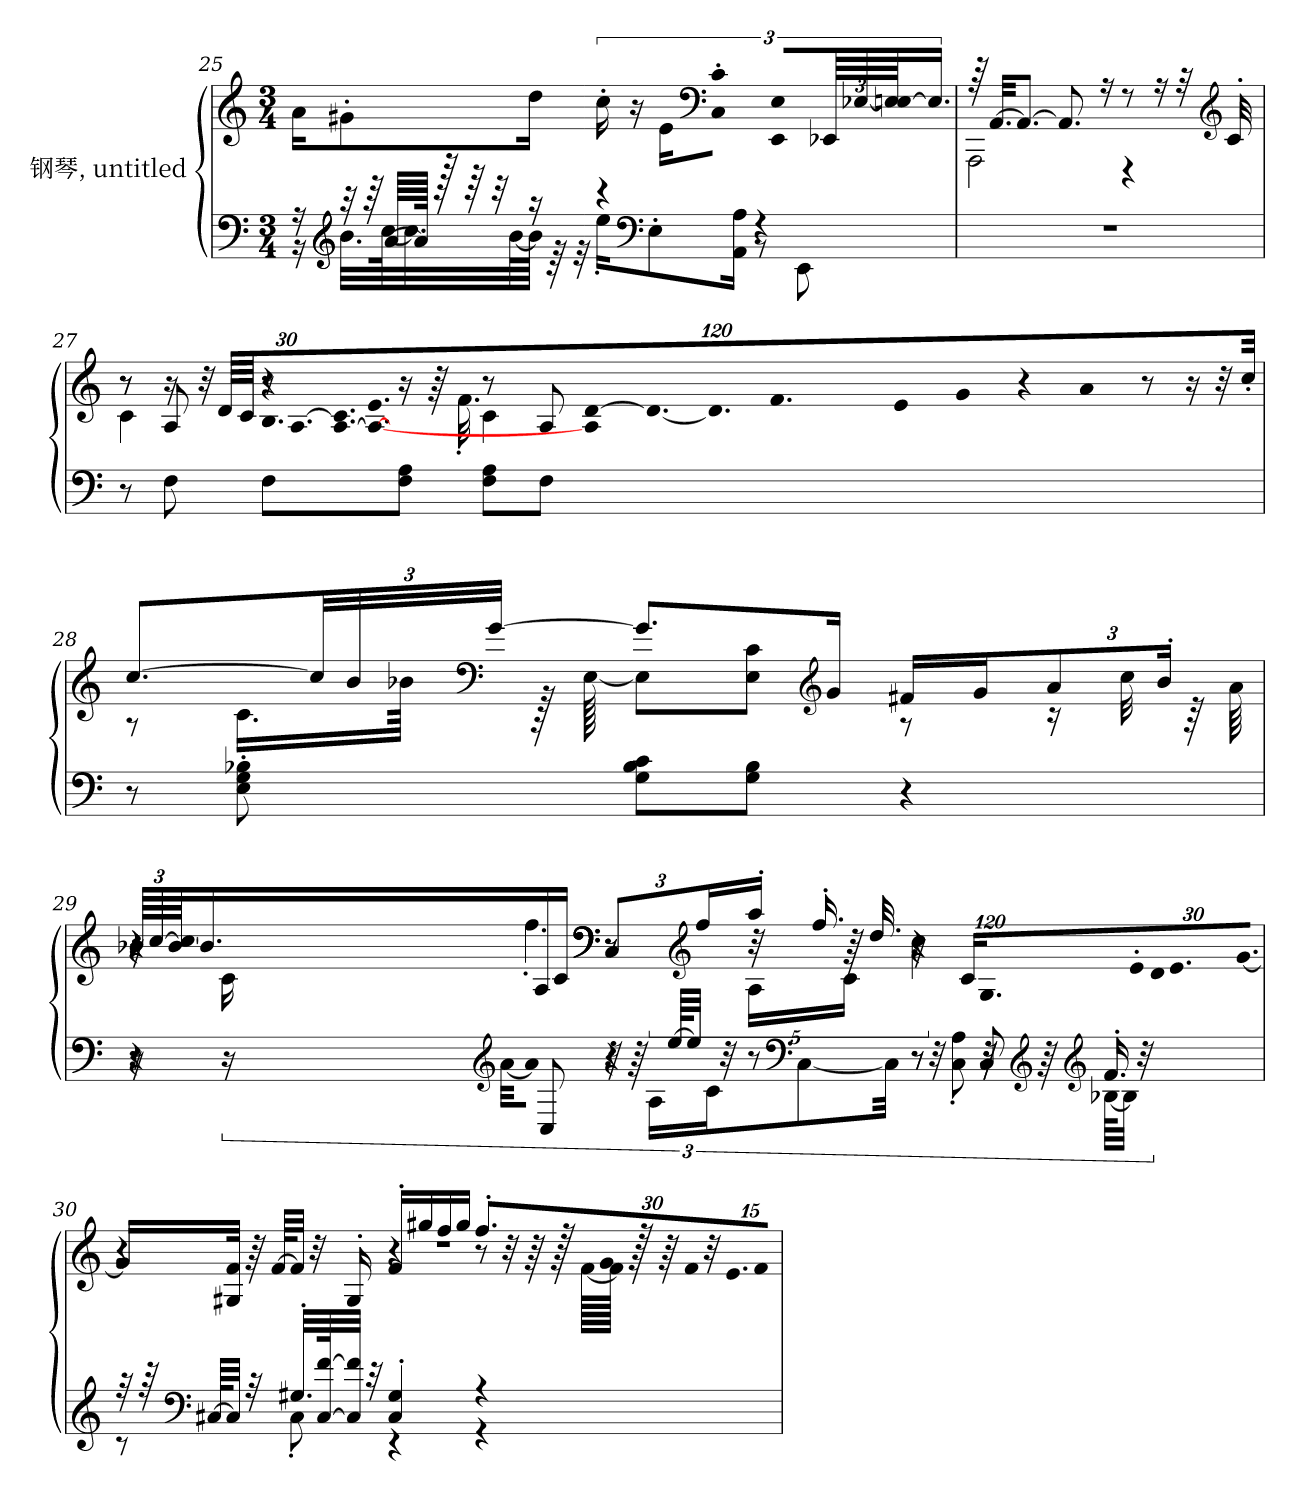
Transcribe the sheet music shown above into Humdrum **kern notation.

**kern	**kern
*part1	*part1
*staff2	*staff1
*I"钢琴, untitled	*
!!LO:LB:g=z
*clefF4	*clefG2
*k[]	*k[]
*M3/4	*M3/4
=25	=25
*^	*
16r	16r	16a\KL
*clefG2	*	*
32r	32.b\LLL	8g#X'\
64r	.	.
[64a/LLLL	[64cc\K	.
128a/JJJJk]	32.cc\]	.
128r	.	.
64r	.	.
32r	.	.
.	[64b\L	.
16r	64b\JJJJ]	16dd\Jk
.	64r	.
.	32r	.
4r	16ee'\KL	24cc'\
.	.	24r
*clefF4	*	*
.	8E'\	.
.	.	24e\KL
*	*	*clefF4
.	.	8C\' 8c\'J
.	16AA\ 16A\Jk	.
4r	8r	8EE/ 8E/L
*	*	*Xbrackettup
.	8EE\	96EE-X/LLL
.	.	[96E-X/
.	.	96E-/] [96En/JJ
.	.	16.E/JJ]
*v	*v	*
=26	=26
*	*^
2.r	64r	2AAA\
.	[32.AA/KKL	.
.	8.AA/J_	.
.	8.AA/]	.
.	16r	.
.	8r	4r
.	16r	.
.	32r	.
*	*clefG2	*
.	32c'/	.
!!LO:LB:g=z
=27	=27	=27
*	*	*^
8r	8r	4c\	8r
8F\	16r	.	8A/
.	32r	.	.
.	64d/LLLL	.	.
.	64c/	.	.
!	!LO:N:vis=256.	!	!
8F\L	1920%17B/L	8r	4r
!	!LO:N:vis=256.	!	!
.	[1920%17A/JJ	.	.
!	!LO:N:vis=32.	!	!
.	1920%103A/_ 1920%103c/	.	.
!	!LO:N:vis=32.	!	!
.	640%17A/_ 640%17e/L	.	.
.	1920ryy	.	.
!	!LO:N:vis=256%9	!	!
.	960%17A/] [960%17d/	.	.
!	!LO:N:vis=256.	!	!
.	1920%17d/L_	.	.
*	*brackettup	*	*
!	!LO:N:vis=256.	!	!
8F\ 8A\J	1920%17d/J]	16r	.
!	!LO:N:vis=32.	!	!
.	640%17f/	.	.
.	1920ryy	.	.
!	!LO:N:vis=256%9	!	!
.	960%17e/J	.	.
!	!LO:N:vis=32	!	!
.	640%23g/JJJ	.	.
.	.	64r	.
.	.	32.f'\	.
!	!LO:N:vis=64	!	!
.	960%17r	.	.
!	!LO:N:vis=256%9	!	!
.	960%17a/	.	.
8F\ 8A\L	8r	4c\	8r
8F\J	16r	.	8A/
.	32r	.	.
.	32cc'/	.	.
*	*	*v	*v
!!LO:PB:g=z
=28	=28	=28
8r	[8.cc/L	8r
8E\' 8G\' 8B-X\'	.	16.c\LL
*	*Xbrackettup	*
.	48cc/LL]	.
.	48b/	.
.	.	64b-X\JJkk
*	*clefF4	*
.	[48g/JJJ	.
.	.	128r
.	.	[128E\
8G\ 8B-\ 8c\L	8.g/L]	8E\L]
8G\ 8B-\J	.	8E\ 8c\J
*	*clefG2	*
.	16g/Jk	.
4r	16f#X/LL	8r
.	16g/J	.
.	12a/	16r
.	.	32cc\
.	24b-'/Jk	.
.	.	64r
.	.	64a\
!!LO:LB:g=z
=29	=29	=29
*^	*^	*
*	*^	*	*	*^
4r	16r	8r	4r	16r	96b-X/LLLL	4r
.	.	.	.	.	[96cc/	.
.	.	.	.	.	[96b-/ 96cc/]JJ	.
.	.	.	.	.	16.b-/]	.
.	24r	.	.	16c\	.	.
*clefG2	*	*	*	*	*	*
.	[48a\KKL	.	.	.	.	.
.	8a\J]	8C/	.	4.ff'\	16A/	.
.	.	.	.	.	16c/JJ	.
*	*	*	*clefF4	*	*	*
4r	20A\LL	32r	8r	.	12C/L	8r
.	.	64r	.	.	.	.
.	.	[64ee/KLLL	.	.	.	.
.	20c\J	.	.	.	.	.
.	.	32ee/JJJ]	.	.	.	.
*	*	*	*clefG2	*	*	*
.	.	.	.	.	24ff/L	.
.	.	32r	.	.	.	.
*clefF4	*	*	*	*	*	*
.	[10C\	.	.	.	.	.
.	.	8r	32r	.	16aa'/JJ	16A\LL
.	.	.	16.ff'/	.	.	.
.	.	.	.	.	64r	16c\JJ
.	40C\Jkk]	.	.	.	.	.
.	.	.	.	.	32.dd/	.
.	40r	.	.	.	.	.
8r	8C\' 8A\'	8r	4r	4cc\	16r	4r
.	.	.	.	.	16c/LL	.
!	!	!	!	!	!LO:N:vis=32.	!
32r	32r	8C/	.	.	1920%103G/L	.
*clefG2	*	*	*	*	*	*
16.f'/	64r	.	.	.	.	.
.	[64B-X\KLLL	.	.	.	.	.
!	!	!	!	!	!LO:N:vis=256%9	!
.	.	.	.	.	960%17e'/L	.
.	32B-\JJJ]	.	.	.	.	.
!	!	!	!	!	!LO:N:vis=256%9	!
.	.	.	.	.	960%17d/	.
!	!	!	!	!	!LO:N:vis=32.	!
.	.	.	.	.	640%17e/	.
.	32r	.	.	.	.	.
.	.	.	.	.	1920ryy	.
!	!	!	!	!	!LO:N:vis=256.	!
.	.	.	.	.	[1920%17g/JJJJk	.
*	*v	*v	*	*	*	*
*	*	*	*	*v	*v
!!LO:LB:g=z
=30	=30	=30	=30	=30
32r	8r	2.r	4r	16g/LL]
64r	.	.	.	.
*clefF4	*	*	*	*
[64C#X/KLLL	.	.	.	.
32C#/JJJ]	.	.	.	32G#X/ 32f/JJk
32r	.	.	.	64r
.	.	.	.	[64f/KLLL
32.G#X'/LLL	8C#'\	.	.	32f/JJJ]
.	.	.	.	32r
[64C#/ [64f/K	.	.	.	.
32C#/] 32f/]JJJ	.	.	.	16G#'/
32r	.	.	.	.
4C#/' 4G#/'	4r	.	4r	16f'/LL
.	.	.	.	16gg#X/
.	.	.	.	16ff/
.	.	.	.	16gg#/JJ
4r	4r	.	8r	8.ff'/L
.	.	.	32r	.
.	.	.	64r	.
.	.	.	128r	.
.	.	.	[128f\LLLLL	.
!	!	!	!	!LO:N:vis=256%9
.	.	.	128f\JJJJJ]	960%17g/LLL
.	.	.	128r	.
.	.	.	64r	.
!	!	!	!	!LO:N:vis=256%9
.	.	.	.	960%17f/
.	.	.	32r	.
.	.	.	.	1920ryy
!	!	!	!	!LO:N:vis=256.
.	.	.	.	1920%17e/K
!	!	!	!	!LO:N:vis=256%9
.	.	.	.	960%17f/JJJJ
*v	*v	*	*	*
*	*v	*v	*v
=	=
*-	*-
